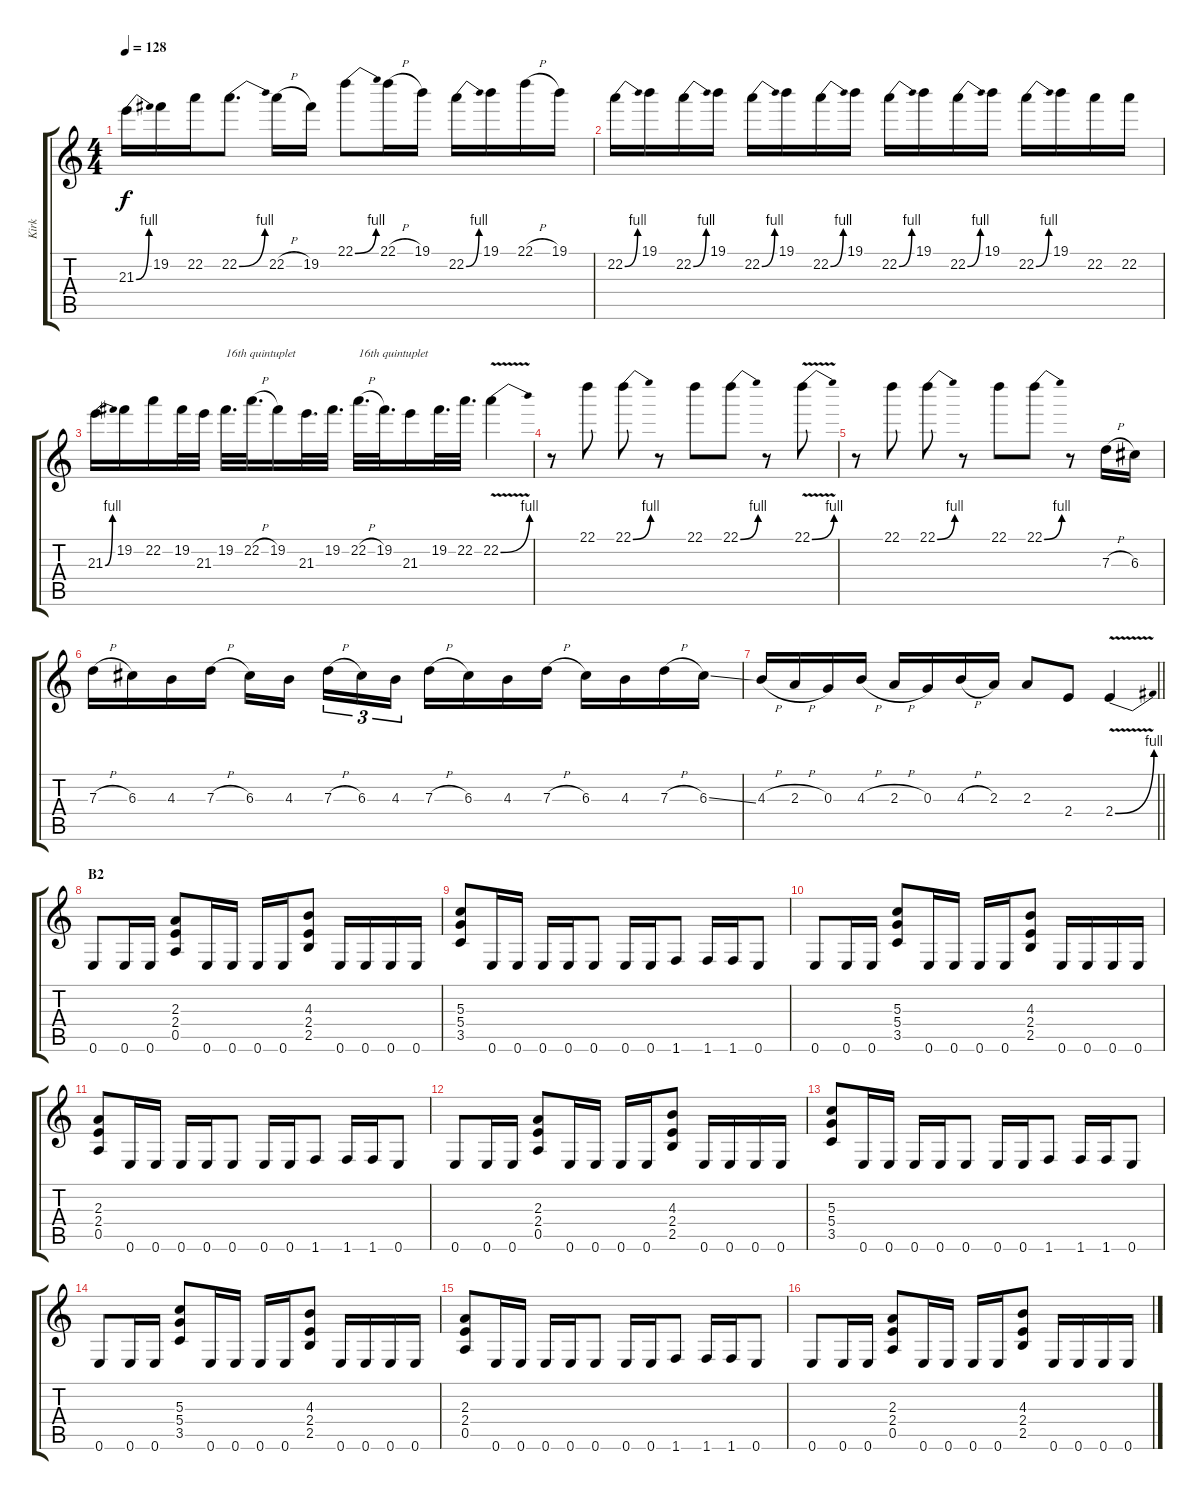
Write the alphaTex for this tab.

\track ("Kirk" "Kirk") {instrument distortionguitar}
\staff {score tabs}
\tuning (E4 B3 G3 D3 A2 E2) {hide}
\ts (4 4)
\tempo 128
\clef g2
\ks c
21.3{be (bend 0 0 60 4)}.16{dy f} 19.2.16 22.2.16 22.2{be (bend 0 0 60 4)}.8{d} 22.2{h}.16 19.2.16 22.1{be (bend 0 0 60 4)}.8 22.1{h}.16 19.1.16 22.2{be (bend 0 0 60 4)}.16 19.1.16 22.1{h}.16 19.1.16 |
22.2{be (bend 0 0 60 4)}.16 19.1.16 22.2{be (bend 0 0 60 4)}.16 19.1.16 22.2{be (bend 0 0 60 4)}.16 19.1.16 22.2{be (bend 0 0 60 4)}.16 19.1.16 22.2{be (bend 0 0 60 4)}.16 19.1.16 22.2{be (bend 0 0 60 4)}.16 19.1.16 22.2{be (bend 0 0 60 4)}.16 19.1.16 22.2.16 22.2.16 |
21.3{be (bend 0 0 60 4)}.16 19.2.16 22.2.16 19.2.32 21.3.32 19.2.32{d txt "16th quintuplet"} 22.2{h}.32{d} 19.2.16 21.3.32{d} 19.2.32{d} 22.2{h}.32{d txt "16th quintuplet"} 19.2.32{d} 21.3.16 19.2.32{d} 22.2.32{d} 22.2{be (bend 0 0 60 4) v}.4 |
r.8 22.1.8 22.1{be (bend 0 0 60 4)}.8 r.8 22.1.8 22.1{be (bend 0 0 60 4)}.8 r.8 22.1{be (bend 0 0 60 4) v}.8 |
r.8 22.1.8 22.1{be (bend 0 0 60 4)}.8 r.8 22.1.8 22.1{be (bend 0 0 60 4)}.8 r.8 7.3{h}.16 6.3.16 |
7.3{h}.16 6.3.16 4.3.16 7.3{h}.16 6.3.16 4.3.16{beam splitsecondary} 7.3{h}.16{tu (3 2)} 6.3.16{tu (3 2)} 4.3.16{tu (3 2)} 7.3{h}.16 6.3.16 4.3.16 7.3{h}.16 6.3.16 4.3.16 7.3{h}.16 6.3{ss}.16 |
\barLineRight lightlight
4.3{h}.16 2.3{h}.16 0.3.16 4.3{h}.16 2.3{h}.16 0.3.16 4.3{h}.16 2.3.16 2.3.8 2.4.8 2.4{be (bend 0 0 60 4) v}.4 |
\section ("" "B2")
0.6.8{volume 16 balance 0} 0.6.16 0.6.16 (2.3 2.4 0.5).8 0.6.16 0.6.16 0.6.16 0.6.16 (4.3 2.4 2.5).8 0.6.16 0.6.16 0.6.16 0.6.16 |
(5.3 5.4 3.5).8 0.6.16 0.6.16 0.6.16 0.6.16 0.6.8 0.6.16 0.6.16 1.6.8 1.6.16 1.6.16 0.6.8 |
0.6.8 0.6.16 0.6.16 (5.3 5.4 3.5).8 0.6.16 0.6.16 0.6.16 0.6.16 (4.3 2.4 2.5).8 0.6.16 0.6.16 0.6.16 0.6.16 |
(2.3 2.4 0.5).8 0.6.16 0.6.16 0.6.16 0.6.16 0.6.8 0.6.16 0.6.16 1.6.8 1.6.16 1.6.16 0.6.8 |
0.6.8 0.6.16 0.6.16 (2.3 2.4 0.5).8 0.6.16 0.6.16 0.6.16 0.6.16 (4.3 2.4 2.5).8 0.6.16 0.6.16 0.6.16 0.6.16 |
(5.3 5.4 3.5).8 0.6.16 0.6.16 0.6.16 0.6.16 0.6.8 0.6.16 0.6.16 1.6.8 1.6.16 1.6.16 0.6.8 |
0.6.8 0.6.16 0.6.16 (5.3 5.4 3.5).8 0.6.16 0.6.16 0.6.16 0.6.16 (4.3 2.4 2.5).8 0.6.16 0.6.16 0.6.16 0.6.16 |
(2.3 2.4 0.5).8 0.6.16 0.6.16 0.6.16 0.6.16 0.6.8 0.6.16 0.6.16 1.6.8 1.6.16 1.6.16 0.6.8 |
0.6.8 0.6.16 0.6.16 (2.3 2.4 0.5).8 0.6.16 0.6.16 0.6.16 0.6.16 (4.3 2.4 2.5).8 0.6.16 0.6.16 0.6.16 0.6.16
